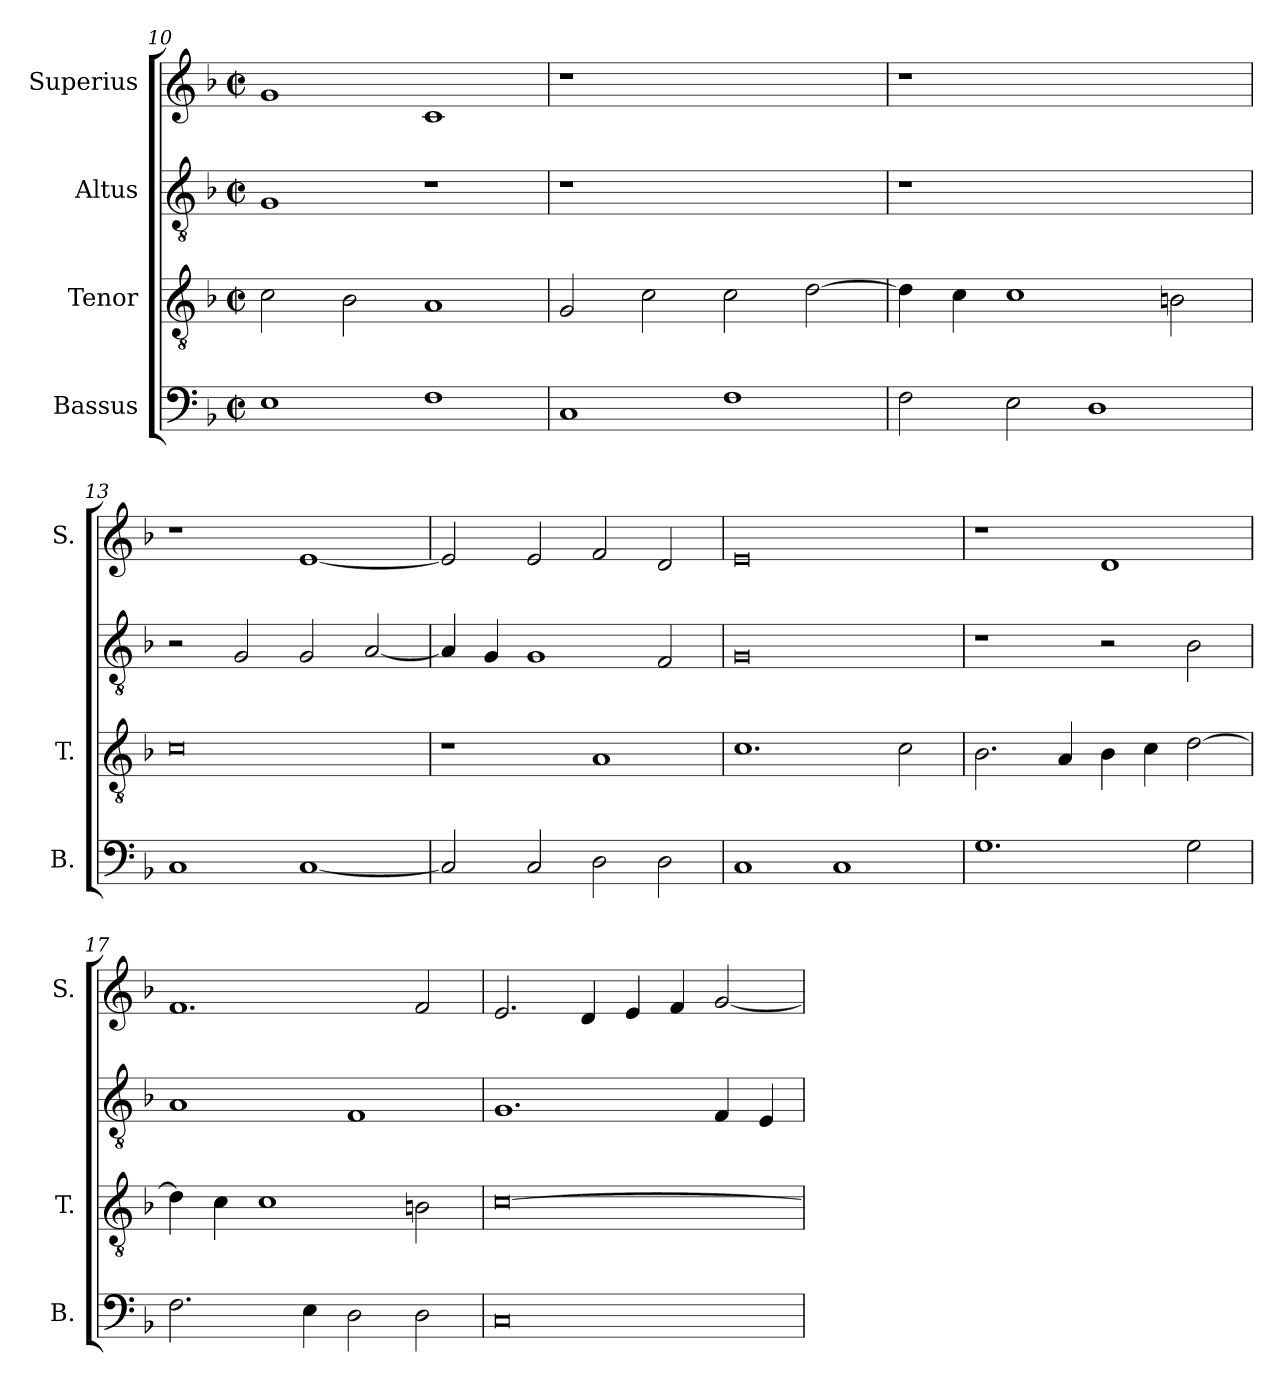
**kern	**kern	**kern	**kern
*part4	*part3	*part2	*part1
*staff4	*staff3	*staff2	*staff1
*I"Bassus	*I"Tenor	*I"Altus	*I"Superius
*I'B.	*I'T.	*	*I'S.
*clefF4	*clefGv2	*clefGv2	*clefG2
*	*ITrd7c12	*ITrd7c12	*
*k[b-]	*k[b-]	*k[b-]	*k[b-]
*F:	*F:	*F:	*F:
*M2/2	*M2/2	*M2/2	*M2/2
*met(c|)	*met(c|)	*met(c|)	*met(c|)
=10	=10	=10	=10
1Ei	2Ci\	1GGi	1gi
.	2BB-i\	.	.
1Fi	1AAi	1r	1ci
!!LO:LB:g=z
=11	=11	=11	=11
!	!	!LO:N:vis=1	!LO:N:vis=1
1Ci	2GGi/	1r	1r
.	2Ci\	.	.
1Fi	2Ci\	1ryy	1ryy
.	[>2Di\	.	.
=12	=12	=12	=12
!	!	!LO:N:vis=1	!LO:N:vis=1
2Fi\	4Di\]	1r	1r
.	4Ci\	.	.
2Ei\	1Ci	.	.
1Di	.	1ryy	1ryy
.	2BBni\	.	.
=13	=13	=13	=13
1Ci	0Ci	2r	1r
.	.	2GGi/	.
[<1Ci	.	2GGi/	[<1ei
.	.	[<2AAi/	.
=14	=14	=14	=14
2Ci/]	1r	4AAi/]	2ei/]
.	.	4GGi/	.
2Ci/	.	1GGi	2ei/
2Di\	1AAi	.	2fi/
2Di\	.	2FFi/	2di/
=15	=15	=15	=15
1Ci	1.Ci	0GGi	0ei
1Ci	.	.	.
.	2Ci\	.	.
!!LO:PB:g=z
=16	=16	=16	=16
1.Gi	2.BB-i\	1r	1r
.	4AAi/	.	.
.	4BB-i\	2r	1di
.	4Ci\	.	.
2Gi\	[>2Di\	2BB-i\	.
=17	=17	=17	=17
2.Fi\	4Di\]	1AAi	1.fi
.	4Ci\	.	.
.	1Ci	.	.
4Ei\	.	.	.
2Di\	.	1FFi	.
2Di\	2BBni\	.	2fi/
=18	=18	=18	=18
0Ci	[>0Ci	1.GGi	2.ei/
.	.	.	4di/
.	.	.	4ei/
.	.	.	4fi/
.	.	4FFi/	[<2gi/
.	.	4EEi/	.
=	=	=	=
*-	*-	*-	*-
